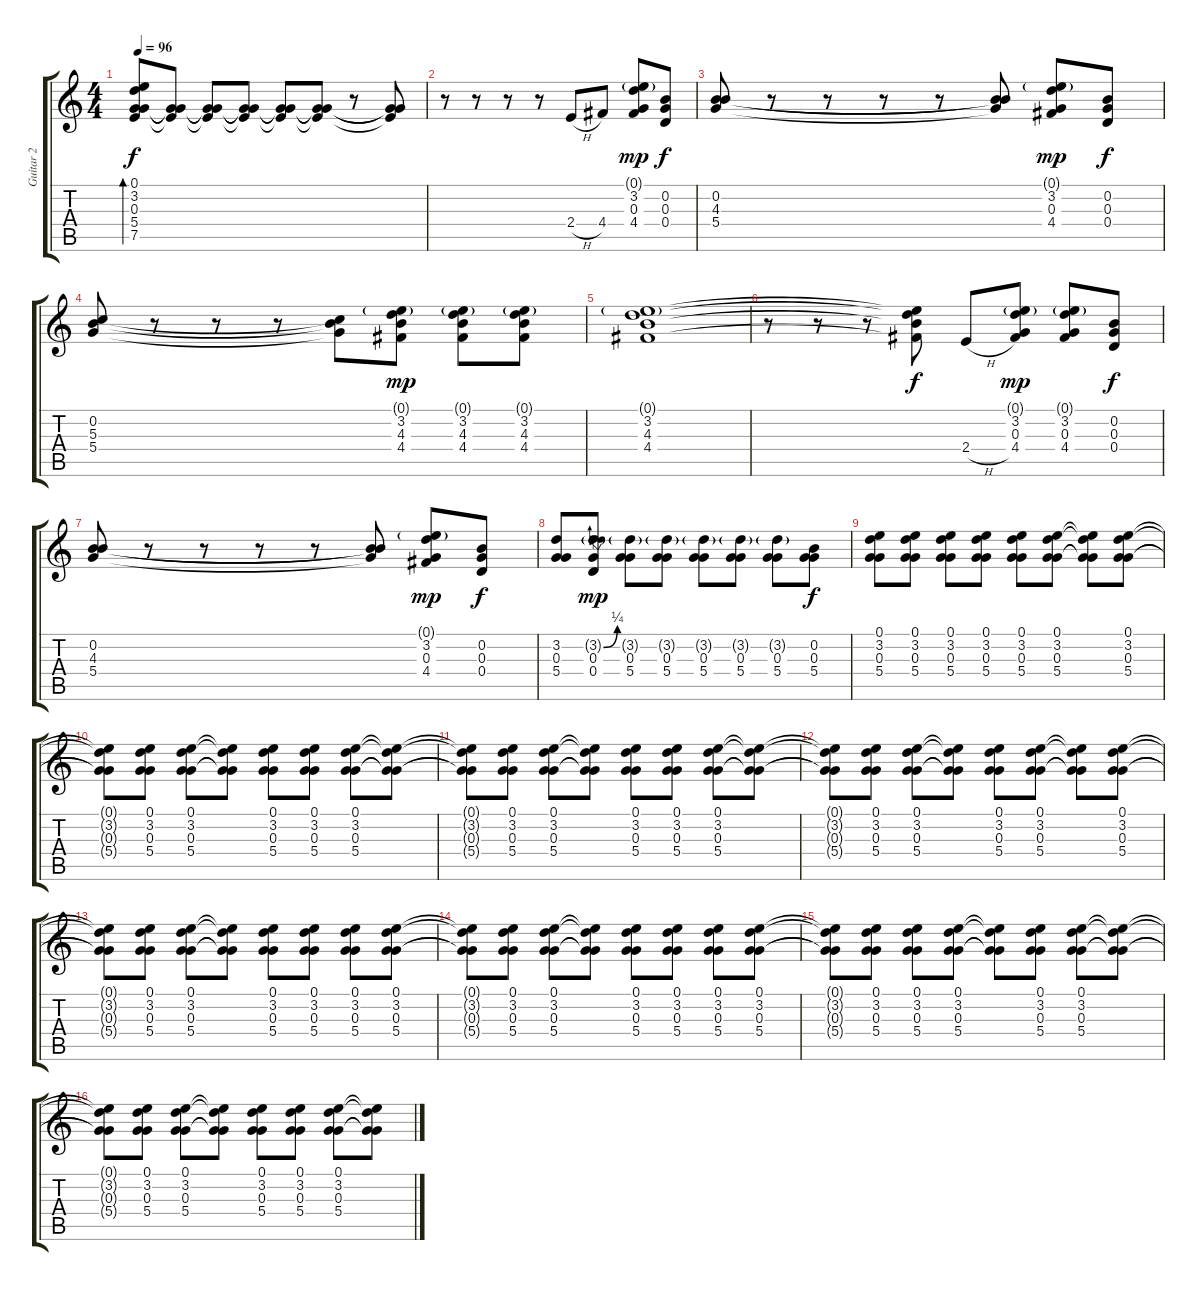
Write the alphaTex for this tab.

\track ("Guitar 2" "Guitar 2") {instrument electricguitarclean}
\staff {score tabs}
\tuning (E4 B3 G3 D3 A2 E2) {hide}
\ts (4 4)
\tempo 96
\clef g2
\ks c
(0.1 3.2 0.3 5.4 7.5).8{bd 60 dy f instrument electricguitarclean} (0.3{t} 5.4{t} 7.5{t}).8 (0.3{t} 5.4{t} 7.5{t}).8{volume 10} (0.3{t} 5.4{t} 7.5{t}).8{volume 6} (0.3{t} 5.4{t} 7.5{t}).8 (0.3{t} 5.4{t} 7.5{t}).8 r.8 (0.3{t} 5.4{t} 7.5{t}).8 |
r.8 r.8 r.8 r.8 2.4{h}.8{volume 11} 4.4.8 (0.1{g} 3.2 0.3 4.4).8{dy mp} (0.2 0.3 0.4).8{dy f} |
(0.2 4.3 5.4).8 r.8 r.8 r.8 r.8 (0.2{t} 4.3{t} 5.4{t}).8 (0.1{g} 3.2 0.3 4.4).8{dy mp} (0.2 0.3 0.4).8{dy f} |
(0.2 5.3 5.4).8 r.8 r.8 r.8 (0.2{t} 5.3{t} 5.4{t}).8 (0.1{g} 3.2 4.3 4.4).8{dy mp} (0.1{g} 3.2 4.3 4.4).8 (0.1{g} 3.2 4.3 4.4).8 |
(0.1{g} 3.2 4.3 4.4).1 |
r.8 r.8 r.8 (0.1{t} 3.2{t} 4.3{t} 4.4{t}).8{dy f} 2.4{h}.8{volume 11} (0.1{g} 3.2 0.3 4.4).8{dy mp} (0.1{g} 3.2 0.3 4.4).8 (0.2 0.3 0.4).8{dy f} |
(0.2 4.3 5.4).8 r.8 r.8 r.8 r.8 (0.2{t} 4.3{t} 5.4{t}).8 (0.1{g} 3.2 0.3 4.4).8{dy mp} (0.2 0.3 0.4).8{dy f} |
(3.2 0.3 5.4).8 (3.2{be (bend 0 0 60 1) g} 0.3 0.4).8{dy mp} (3.2{g} 0.3 5.4).8 (3.2{g} 0.3 5.4).8 (3.2{g} 0.3 5.4).8 (3.2{g} 0.3 5.4).8 (3.2{g} 0.3 5.4).8 (0.2 0.3 5.4).8{dy f} |
(0.1 3.2 0.3 5.4).8{volume 10} (0.1 3.2 0.3 5.4).8 (0.1 3.2 0.3 5.4).8 (0.1 3.2 0.3 5.4).8 (0.1 3.2 0.3 5.4).8 (0.1 3.2 0.3 5.4).8 (0.1{t} 3.2{t} 0.3{t} 5.4{t}).8 (0.1 3.2 0.3 5.4).8 |
(0.1{t} 3.2{t} 0.3{t} 5.4{t}).8 (0.1 3.2 0.3 5.4).8 (0.1 3.2 0.3 5.4).8 (0.1{t} 3.2{t} 0.3{t} 5.4{t}).8 (0.1 3.2 0.3 5.4).8 (0.1 3.2 0.3 5.4).8 (0.1 3.2 0.3 5.4).8 (0.1{t} 3.2{t} 0.3{t} 5.4{t}).8 |
(0.1{t} 3.2{t} 0.3{t} 5.4{t}).8 (0.1 3.2 0.3 5.4).8 (0.1 3.2 0.3 5.4).8 (0.1{t} 3.2{t} 0.3{t} 5.4{t}).8 (0.1 3.2 0.3 5.4).8 (0.1 3.2 0.3 5.4).8 (0.1 3.2 0.3 5.4).8 (0.1{t} 3.2{t} 0.3{t} 5.4{t}).8 |
(0.1{t} 3.2{t} 0.3{t} 5.4{t}).8 (0.1 3.2 0.3 5.4).8 (0.1 3.2 0.3 5.4).8 (0.1{t} 3.2{t} 0.3{t} 5.4{t}).8 (0.1 3.2 0.3 5.4).8 (0.1 3.2 0.3 5.4).8 (0.1{t} 3.2{t} 0.3{t} 5.4{t}).8 (0.1 3.2 0.3 5.4).8 |
(0.1{t} 3.2{t} 0.3{t} 5.4{t}).8 (0.1 3.2 0.3 5.4).8 (0.1 3.2 0.3 5.4).8 (0.1{t} 3.2{t} 0.3{t} 5.4{t}).8 (0.1 3.2 0.3 5.4).8 (0.1 3.2 0.3 5.4).8 (0.1 3.2 0.3 5.4).8 (0.1 3.2 0.3 5.4).8 |
(0.1{t} 3.2{t} 0.3{t} 5.4{t}).8 (0.1 3.2 0.3 5.4).8 (0.1 3.2 0.3 5.4).8 (0.1{t} 3.2{t} 0.3{t} 5.4{t}).8 (0.1 3.2 0.3 5.4).8 (0.1 3.2 0.3 5.4).8 (0.1 3.2 0.3 5.4).8 (0.1 3.2 0.3 5.4).8 |
(0.1{t} 3.2{t} 0.3{t} 5.4{t}).8 (0.1 3.2 0.3 5.4).8 (0.1 3.2 0.3 5.4).8 (0.1 3.2 0.3 5.4).8 (0.1{t} 3.2{t} 0.3{t} 5.4{t}).8 (0.1 3.2 0.3 5.4).8 (0.1 3.2 0.3 5.4).8 (0.1{t} 3.2{t} 0.3{t} 5.4{t}).8 |
(0.1{t} 3.2{t} 0.3{t} 5.4{t}).8 (0.1 3.2 0.3 5.4).8 (0.1 3.2 0.3 5.4).8 (0.1{t} 3.2{t} 0.3{t} 5.4{t}).8 (0.1 3.2 0.3 5.4).8 (0.1 3.2 0.3 5.4).8 (0.1 3.2 0.3 5.4).8 (0.1{t} 3.2{t} 0.3{t} 5.4{t}).8
